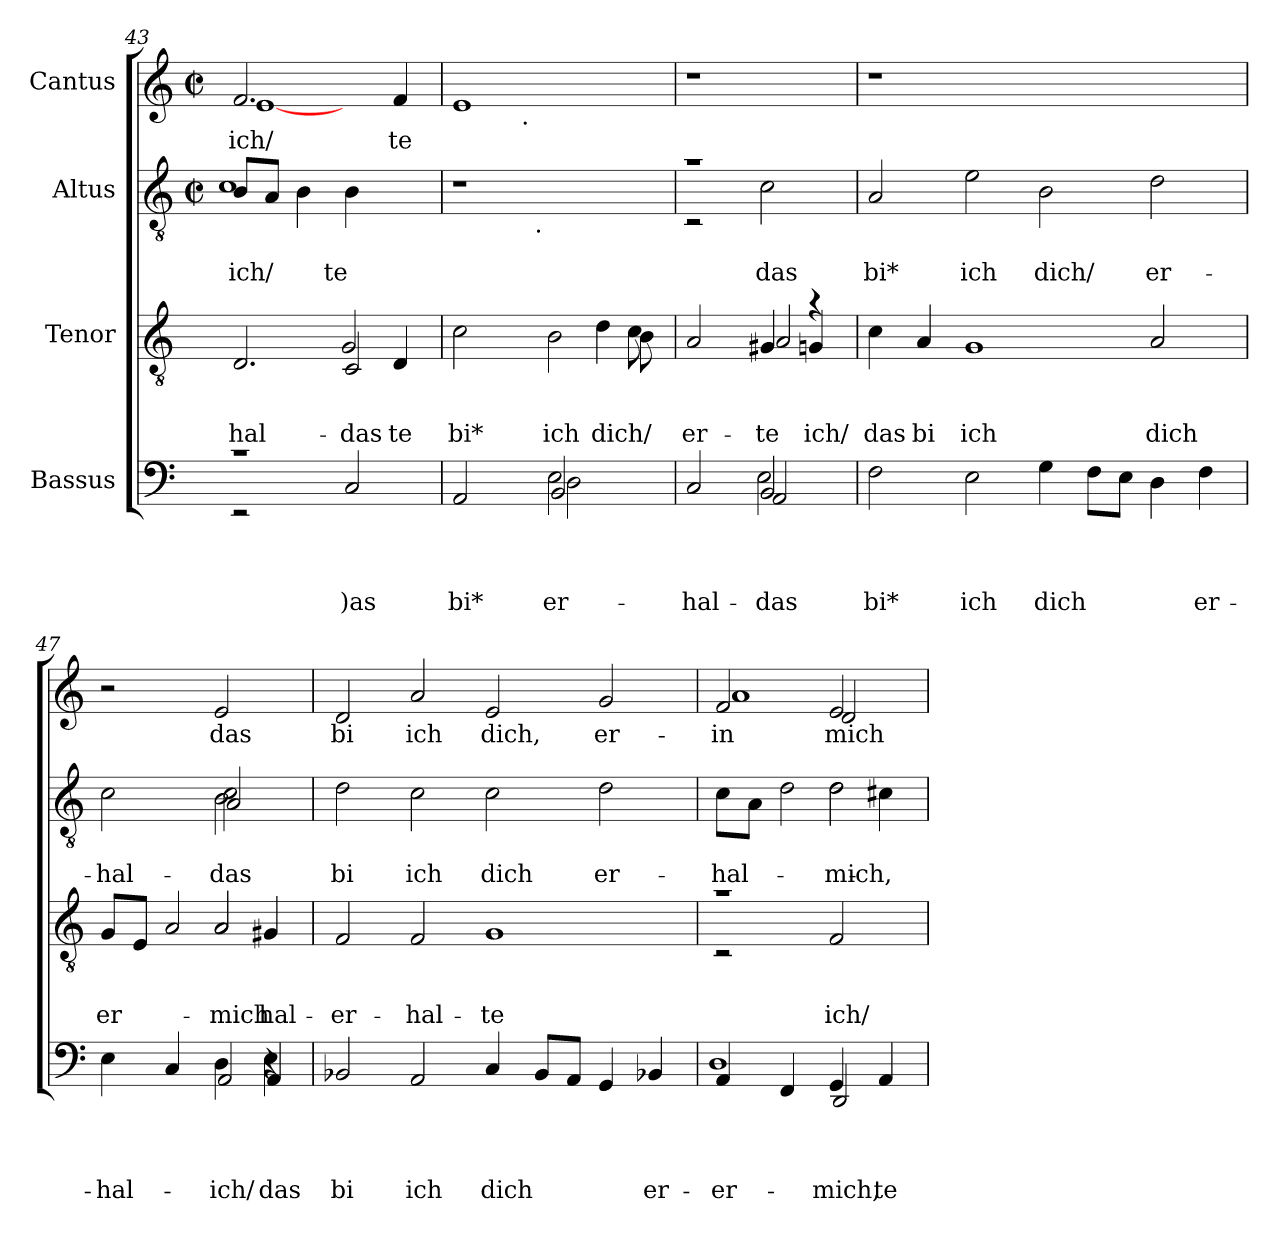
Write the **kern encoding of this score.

**kern	**text	**text	**text	**text	**kern	**text	**text	**text	**kern	**text	**text	**kern	**text
*part4	*part4	*part4	*part4	*part4	*part3	*part3	*part3	*part3	*part2	*part2	*part2	*part1	*part1
*staff4	*staff4	*staff4	*staff4	*staff4	*staff3	*staff3	*staff3	*staff3	*staff2	*staff2	*staff2	*staff1	*staff1
*I"Bassus	*	*	*	*	*I"Tenor	*	*	*	*I"Altus	*	*	*I"Cantus	*
*clefF4	*	*	*	*	*clefGv2	*	*	*	*clefGv2	*	*	*clefG2	*
*k[]	*	*	*	*	*k[]	*	*	*	*k[]	*	*	*k[]	*
*C:	*	*	*	*	*C:	*	*	*	*C:	*	*	*C:	*
*	*	*	*	*	*	*	*	*	*M2/2	*	*	*M2/2	*
*	*	*	*	*	*	*	*	*	*met(c|)	*	*	*met(c|)	*
=43	=43	=43	=43	=43	=43	=43	=43	=43	=43	=43	=43	=43	=43
*^	*	*	*	*	*	*	*	*	*	*	*	*	*
!	!	!	!	!	!	!	!	!	!LO:LY:b	!	!	!LO:LY:b	!	!LO:LY:b
*	*	*	*	*	*	*^	*	*	*	*^	*	*	*^	*
*	*	*	*	*	*	*	*^	*	*	*	*	*	*	*	*	*	*
!	!	!	!	!	!	!	!	!	!	!	!	!	!	!	!	!	!	!LO:LY:b
1rc	2rEE	.	.	.	.	2.D/	2ryy	2ryy	.	.	-hal-	8B/L	1c	.	ich/	2.f/	[<1e	ich/
.	.	.	.	.	.	.	.	.	.	.	.	8A/J	.	.	.	.	.	.
.	.	.	.	.	.	.	.	.	.	.	.	4B\	.	.	.	.	.	.
!	!	!	!	!	!LO:LY:b	!	!	!	!	!	!LO:LY:b	!	!	!	!	!	!	!
!	!	!	!	!	!	!	!	!	!	!	!LO:LY:b	!	!	!	!LO:LY:b	!	!	!
.	2C/	.	.	.	)as	.	2C/	2G/	.	.	das	4B\	.	.	-te	.	.	.
!	!	!	!	!	!	!	!	!	!	!	!LO:LY:b	!	!	!	!	!	!	!LO:LY:b
.	.	.	.	.	.	4D/	.	.	.	.	-te	4ryy	.	.	.	4f/	.	-te
*v	*v	*	*	*	*	*	*	*	*	*	*	*	*	*	*	*	*	*
*	*	*	*	*	*v	*v	*v	*	*	*	*	*	*	*	*	*	*
!!LO:LB:g=z	!!
=44	=44	=44	=44	=44	=44	=44	=44	=44	=44	=44	=44	=44	=44	=44	=44
!	!	!	!	!LO:LY:b	!	!	!	!LO:LY:b	!	!	!	!	!	!	!
*^	*	*	*	*	*^	*	*	*	*	*	*	*	*	*	*
*	*^	*	*	*	*	*	*^	*	*	*	*	*	*	*	*	*	*
*	*	*	*	*	*	*	*	*	*^	*	*	*	*	*	*	*	*	*	*
2AA/	2ryy	2ryy	.	.	.	bi*	2c\	2.ryy	2..ryy	2..ryy	.	.	bi*	1r	4...ryy	.	.	1e	4..ryy	.
!	!	!	!	!	!	!	!	!	!	!	!	!	!	!	!	!	!	!	!LO:TX:b:t=.	!
.	.	.	.	.	.	.	.	.	.	.	.	.	.	.	.	.	.	.	2ryy	.
!	!	!	!	!	!	!	!	!	!	!	!	!	!	!	!LO:TX:b:t=.	!	!	!	!	!
.	.	.	.	.	.	.	.	.	.	.	.	.	.	.	2ryy	.	.	.	.	.
!	!	!	!	!	!	!LO:LY:b	!	!	!	!	!	!	!	!	!	!	!	!	!	!
!	!	!	!	!	!	!LO:LY:b	!	!	!	!	!	!	!	!	!	!	!	!	!	!
!	!	!	!	!	!	!LO:LY:b	!	!	!	!	!	!	!LO:LY:b	!	!	!	!	!	!	!
2E\	2BB/	2D\	.	.	.	er-	2B\	.	.	.	.	.	ich	.	.	.	.	.	.	.
!	!	!	!	!	!	!	!	!	!	!	!	!	!LO:LY:b	!	!	!	!	!	!	!
.	.	.	.	.	.	.	.	4d\	.	.	.	.	dich/	.	.	.	.	.	.	.
.	.	.	.	.	.	.	.	.	8c\	8B\	.	.	.	.	.	.	.	.	.	.
.	.	.	.	.	.	.	.	.	.	.	.	.	.	.	.	.	.	.	16ryy	.
.	.	.	.	.	.	.	.	.	.	.	.	.	.	.	32ryy	.	.	.	.	.
=45	=45	=45	=45	=45	=45	=45	=45	=45	=45	=45	=45	=45	=45	=45	=45	=45	=45	=45	=45	=45
!	!	!	!	!	!	!LO:LY:b	!	!	!	!	!	!	!LO:LY:b	!	!	!	!	!	!	!
*	*	*	*	*	*	*	*	*	*v	*v	*	*	*	*	*	*	*	*v	*v	*
2C/	2ryy	2ryy	.	.	.	-hal-	2A/	2ryy	2.ryy	.	.	er-	1ra	2rC	.	.	1r	.
!	!	!	!	!	!	!LO:LY:b	!	!	!	!	!	!	!	!	!	!	!	!
!	!	!	!	!	!	!LO:LY:b	!	!	!	!	!	!	!	!	!	!	!	!
!	!	!	!	!	!	!LO:LY:b	!	!	!	!	!	!LO:LY:b	!	!	!	!	!	!
!	!	!	!	!	!	!	!	!	!	!	!	!LO:LY:b	!	!	!	!LO:LY:b	!	!
2BB/	2AA/	2E\	.	.	.	das	4G#X/	2A/	.	.	.	-te	.	2c\	.	das	.	.
!	!	!	!	!	!	!	!	!	!	!	!	!LO:LY:b	!	!	!	!	!	!
.	.	.	.	.	.	.	4ra	.	4G/	.	.	ich/	.	.	.	.	.	.
*v	*v	*v	*	*	*	*	*	*	*	*	*	*	*v	*v	*	*	*	*
=46	=46	=46	=46	=46	=46	=46	=46	=46	=46	=46	=46	=46	=46	=46	=46
!	!	!	!	!LO:LY:b	!	!	!	!	!	!LO:LY:b:rj	!	!	!LO:LY:b	!	!
*	*	*	*	*	*v	*v	*v	*	*	*	*	*	*	*	*
2F\	.	.	.	bi*	4c\	.	.	das	2A/	.	bi*	1r	.
!	!	!	!	!	!	!	!	!LO:LY:b	!	!	!	!	!
.	.	.	.	.	4A/	.	.	bi	.	.	.	.	.
!	!	!	!	!LO:LY:b	!	!	!	!LO:LY:b	!	!	!LO:LY:b	!	!
2E\	.	.	.	ich	1G	.	.	ich	2e\	.	ich	.	.
!	!	!	!	!LO:LY:b	!	!	!	!	!	!	!LO:LY:b	!	!
4G\	.	.	.	dich	.	.	.	.	2B\	.	dich/	1ryy	.
8F\L	.	.	.	.	.	.	.	.	.	.	.	.	.
8E\J	.	.	.	.	.	.	.	.	.	.	.	.	.
!	!	!	!	!	!	!	!	!LO:LY:b	!	!	!LO:LY:b	!	!
4D\	.	.	.	.	2A/	.	.	dich	2d\	.	er-	.	.
!	!	!	!	!LO:LY:b	!	!	!	!	!	!	!	!	!
4F\	.	.	.	er-	.	.	.	.	.	.	.	.	.
=47	=47	=47	=47	=47	=47	=47	=47	=47	=47	=47	=47	=47	=47
!	!	!	!	!LO:LY:b	!	!	!	!LO:LY:b	!	!	!LO:LY:b	!	!
*^	*	*	*	*	*^	*	*	*	*^	*	*	*	*
*	*^	*	*	*	*	*	*^	*	*	*	*	*^	*	*	*	*
*	*	*^	*	*	*	*	*	*	*	*	*	*	*	*	*	*	*	*	*
4E\	2ryy	2.ryy	2.ryy	.	.	.	-hal-	8G/L	2ryy	2ryy	.	.	er-	2c\	2ryy	2ryy	.	-hal-	2r	.
.	.	.	.	.	.	.	.	8E/J	.	.	.	.	.	.	.	.	.	.	.	.
4C/	.	.	.	.	.	.	.	2A/	.	.	.	.	.	.	.	.	.	.	.	.
!	!	!	!	!	!	!	!LO:LY:b	!	!	!	!	!	!LO:LY:b	!	!	!	!	!	!	!
!	!	!	!	!	!	!	!	!	!	!	!	!	!LO:LY:b	!	!	!	!	!LO:LY:b	!	!
!	!	!	!	!	!	!	!	!	!	!	!	!	!	!	!	!	!	!LO:LY:b	!	!
!	!	!	!	!	!	!	!	!	!	!	!	!	!	!	!	!	!	!LO:LY:b	!	!LO:LY:b
4D\	2AA/	.	.	.	.	.	ich/	.	2A/	2A/	.	.	mich	2B\	2A/	2c\	.	das	2e/	das
!	!	!	!	!	!	!	!LO:LY:b	!	!	!	!	!	!	!	!	!	!	!	!	!
!	!	!	!	!	!	!	!LO:LY:b	!	!	!	!	!	!LO:LY:b	!	!	!	!	!	!	!
4E\	.	4r	4AA/	.	.	.	das	4G#X/	.	.	.	.	-hal-	.	.	.	.	.	.	.
*	*	*	*	*	*	*	*	*v	*v	*v	*	*	*	*	*	*	*	*	*	*
*	*	*	*	*	*	*	*	*	*	*	*	*v	*v	*v	*	*	*	*
!!LO:PB:g=z
=48	=48	=48	=48	=48	=48	=48	=48	=48	=48	=48	=48	=48	=48	=48	=48	=48
!	!	!	!	!	!	!	!LO:LY:b:rj	!	!	!	!LO:LY:b	!	!	!LO:LY:b:rj	!	!LO:LY:b:rj
*v	*v	*v	*v	*	*	*	*	*	*	*	*	*	*	*	*	*
2BB-X/	.	.	.	bi	2F/	.	.	er-	2d\	.	bi	2d/	bi
!	!	!	!	!LO:LY:b	!	!	!	!LO:LY:b	!	!	!LO:LY:b	!	!LO:LY:b
2AA/	.	.	.	ich	2F/	.	.	-hal-	2c\	.	ich	2a/	ich
!	!	!	!	!LO:LY:b	!	!	!	!LO:LY:b	!	!	!LO:LY:b	!	!LO:LY:b
4C/	.	.	.	dich	1G	.	.	-te	2c\	.	dich	2e/	dich,
8BB-/L	.	.	.	.	.	.	.	.	.	.	.	.	.
8AA/J	.	.	.	.	.	.	.	.	.	.	.	.	.
!	!	!	!	!	!	!	!	!	!	!	!LO:LY:b	!	!LO:LY:b
4GG/	.	.	.	.	.	.	.	.	2d\	.	er-	2g/	er-
!	!	!	!	!LO:LY:b	!	!	!	!	!	!	!	!	!
4BB-X/	.	.	.	er-	.	.	.	.	.	.	.	.	.
=49	=49	=49	=49	=49	=49	=49	=49	=49	=49	=49	=49	=49	=49
!	!	!	!	!LO:LY:b	!	!	!	!	!	!	!	!	!
*^	*	*	*	*	*	*	*	*	*	*	*	*	*
*	*^	*	*	*	*	*	*	*	*	*	*	*	*	*
!	!	!	!	!	!	!LO:LY:b	!	!	!	!	!	!	!LO:LY:b	!	!LO:LY:b
*	*	*	*	*	*	*	*^	*	*	*	*^	*	*	*^	*
*	*	*	*	*	*	*	*	*	*	*	*	*	*^	*	*	*	*^	*
!	!	!	!	!	!	!	!	!	!	!	!	!	!	!	!	!	!	!	!	!LO:LY:b
4AA/	2ryy	1D	.	.	.	er-	1ra	2rC	.	.	.	8c\L	2ryy	2ryy	.	-hal-	2f/	2ryy	1a	in
.	.	.	.	.	.	.	.	.	.	.	.	8A\J	.	.	.	.	.	.	.	.
4FF/	.	.	.	.	.	.	.	.	.	.	.	2d\	.	.	.	.	.	.	.	.
!	!	!	!	!	!	!LO:LY:b	!	!	!	!	!LO:LY:b	!	!	!	!	!LO:LY:b	!	!	!	!
!	!	!	!	!	!	!	!	!	!	!	!	!	!	!	!	!LO:LY:b	!	!	!	!LO:LY:b
!	!	!	!	!	!	!	!	!	!	!	!	!	!	!	!	!	!	!	!	!LO:LY:b
4GG/	2DD/	.	.	.	.	mich,	.	2F/	.	.	ich/	.	2d\	2d\	.	mich,	2e/	2d/	.	mich
!	!	!	!	!	!	!LO:LY:b	!	!	!	!	!	!	!	!	!	!	!	!	!	!
4AA/	.	.	.	.	.	-te	.	.	.	.	.	4c#X\	.	.	.	.	.	.	.	.
*v	*v	*v	*	*	*	*	*	*	*	*	*	*v	*v	*v	*	*	*v	*v	*v	*
*	*	*	*	*	*v	*v	*	*	*	*	*	*	*	*
=	=	=	=	=	=	=	=	=	=	=	=	=	=
*-	*-	*-	*-	*-	*-	*-	*-	*-	*-	*-	*-	*-	*-
